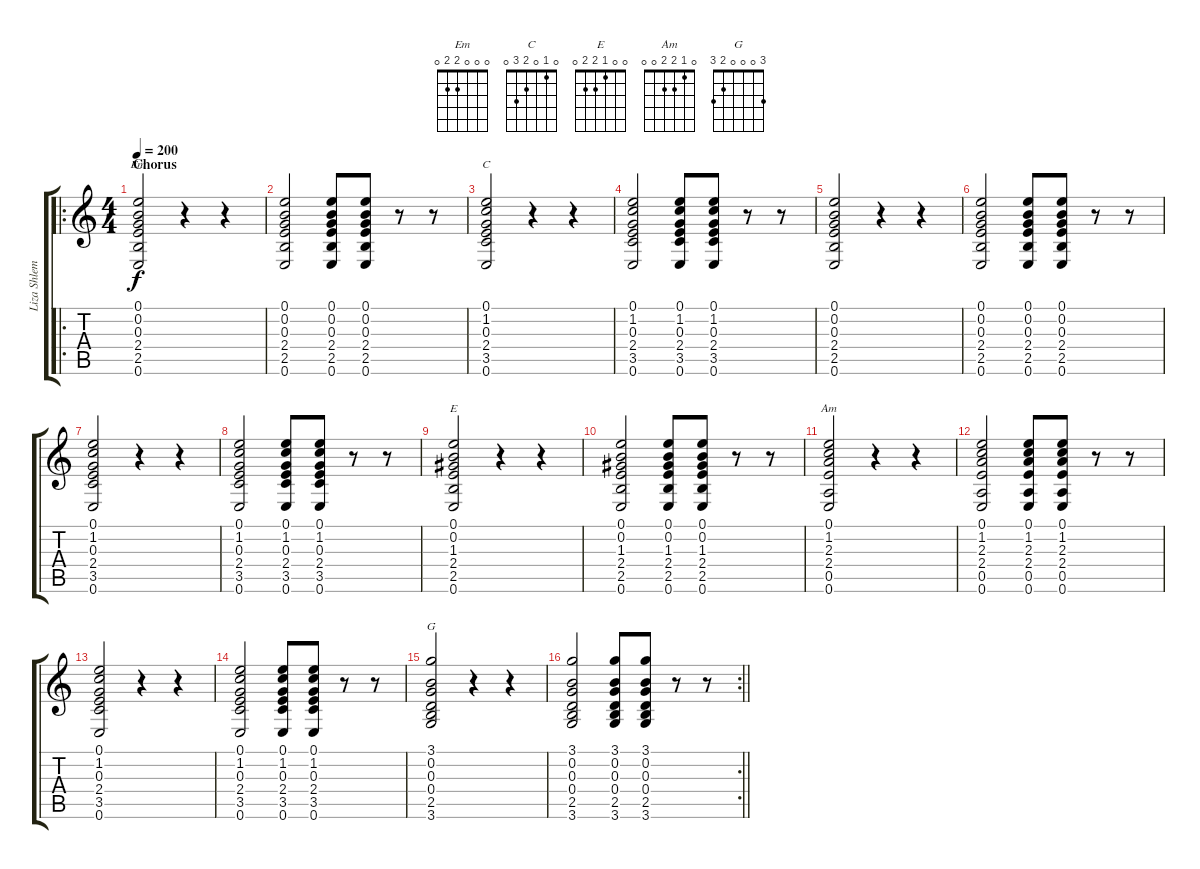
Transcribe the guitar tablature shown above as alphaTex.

\track ("Liza Shlemenkova" "Liza Shlem") {instrument acousticguitarsteel}
\staff {score tabs}
\tuning (E4 B3 G3 D3 A2 E2) {hide}
\chord ("Em" 0 0 0 2 2 0)
\chord ("C" 0 1 0 2 3 0)
\chord ("E" 0 0 1 2 2 0)
\chord ("Am" 0 1 2 2 0 0)
\chord ("G" 3 0 0 0 2 3)
\ro
\ts (4 4)
\section ("" "Chorus")
\tempo 200
\clef g2
\ks c
(0.1 0.2 0.3 2.4 2.5 0.6).2{ch "Em" dy f} r.4 r.4 |
(0.1 0.2 0.3 2.4 2.5 0.6).2 (0.1 0.2 0.3 2.4 2.5 0.6).8 (0.1 0.2 0.3 2.4 2.5 0.6).8 r.8 r.8 |
(0.1 1.2 0.3 2.4 3.5 0.6).2{ch "C"} r.4 r.4 |
(0.1 1.2 0.3 2.4 3.5 0.6).2 (0.1 1.2 0.3 2.4 3.5 0.6).8 (0.1 1.2 0.3 2.4 3.5 0.6).8 r.8 r.8 |
(0.1 0.2 0.3 2.4 2.5 0.6).2 r.4 r.4 |
(0.1 0.2 0.3 2.4 2.5 0.6).2 (0.1 0.2 0.3 2.4 2.5 0.6).8 (0.1 0.2 0.3 2.4 2.5 0.6).8 r.8 r.8 |
(0.1 1.2 0.3 2.4 3.5 0.6).2 r.4 r.4 |
(0.1 1.2 0.3 2.4 3.5 0.6).2 (0.1 1.2 0.3 2.4 3.5 0.6).8 (0.1 1.2 0.3 2.4 3.5 0.6).8 r.8 r.8 |
(0.1 0.2 1.3 2.4 2.5 0.6).2{ch "E"} r.4 r.4 |
(0.1 0.2 1.3 2.4 2.5 0.6).2 (0.1 0.2 1.3 2.4 2.5 0.6).8 (0.1 0.2 1.3 2.4 2.5 0.6).8 r.8 r.8 |
(0.1 1.2 2.3 2.4 0.5 0.6).2{ch "Am"} r.4 r.4 |
(0.1 1.2 2.3 2.4 0.5 0.6).2 (0.1 1.2 2.3 2.4 0.5 0.6).8 (0.1 1.2 2.3 2.4 0.5 0.6).8 r.8 r.8 |
(0.1 1.2 0.3 2.4 3.5 0.6).2 r.4 r.4 |
(0.1 1.2 0.3 2.4 3.5 0.6).2 (0.1 1.2 0.3 2.4 3.5 0.6).8 (0.1 1.2 0.3 2.4 3.5 0.6).8 r.8 r.8 |
(3.1 0.2 0.3 0.4 2.5 3.6).2{ch "G"} r.4 r.4 |
\rc 2
\barLineRight lightlight
(3.1 0.2 0.3 0.4 2.5 3.6).2 (3.1 0.2 0.3 0.4 2.5 3.6).8 (3.1 0.2 0.3 0.4 2.5 3.6).8 r.8 r.8
